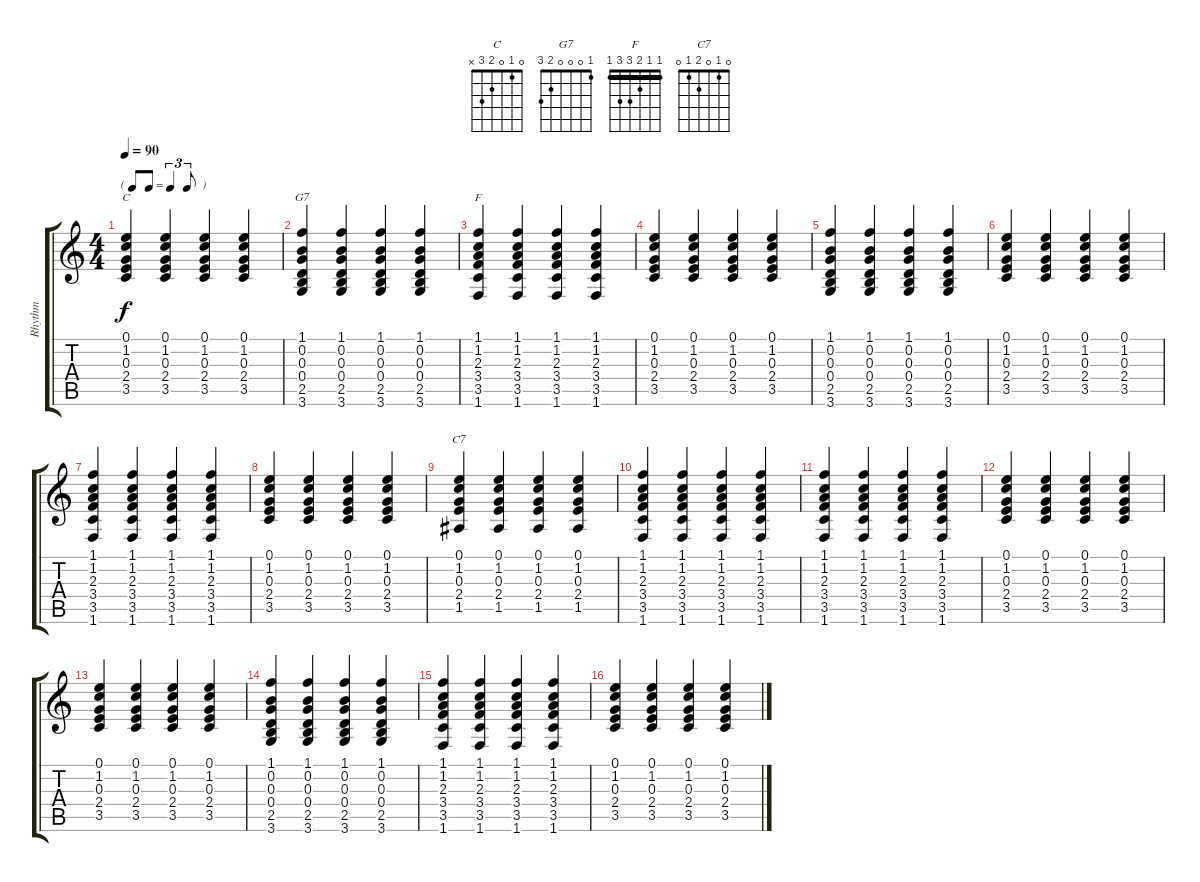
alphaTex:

\track ("Rhythm" "Rhythm") {instrument acousticguitarsteel}
\staff {score tabs}
\tuning (E4 B3 G3 D3 A2 E2) {hide}
\chord ("C" 0 1 0 2 3 x)
\chord ("G7" 1 0 0 0 2 3)
\chord ("F" 1 1 2 3 3 1) {barre 1}
\chord ("C7" 0 1 0 2 1 0)
\ts (4 4)
\tf triplet8th
\tempo 90
\clef g2
\ks c
(0.1 1.2 0.3 2.4 3.5).4{ch "C" dy f} (0.1 1.2 0.3 2.4 3.5).4 (0.1 1.2 0.3 2.4 3.5).4 (0.1 1.2 0.3 2.4 3.5).4 |
(1.1 0.2 0.3 0.4 2.5 3.6).4{ch "G7"} (1.1 0.2 0.3 0.4 2.5 3.6).4 (1.1 0.2 0.3 0.4 2.5 3.6).4 (1.1 0.2 0.3 0.4 2.5 3.6).4 |
(1.1 1.2 2.3 3.4 3.5 1.6).4{ch "F"} (1.1 1.2 2.3 3.4 3.5 1.6).4 (1.1 1.2 2.3 3.4 3.5 1.6).4 (1.1 1.2 2.3 3.4 3.5 1.6).4 |
(0.1 1.2 0.3 2.4 3.5).4 (0.1 1.2 0.3 2.4 3.5).4 (0.1 1.2 0.3 2.4 3.5).4 (0.1 1.2 0.3 2.4 3.5).4 |
(1.1 0.2 0.3 0.4 2.5 3.6).4 (1.1 0.2 0.3 0.4 2.5 3.6).4 (1.1 0.2 0.3 0.4 2.5 3.6).4 (1.1 0.2 0.3 0.4 2.5 3.6).4 |
(0.1 1.2 0.3 2.4 3.5).4 (0.1 1.2 0.3 2.4 3.5).4 (0.1 1.2 0.3 2.4 3.5).4 (0.1 1.2 0.3 2.4 3.5).4 |
(1.1 1.2 2.3 3.4 3.5 1.6).4 (1.1 1.2 2.3 3.4 3.5 1.6).4 (1.1 1.2 2.3 3.4 3.5 1.6).4 (1.1 1.2 2.3 3.4 3.5 1.6).4 |
(0.1 1.2 0.3 2.4 3.5).4 (0.1 1.2 0.3 2.4 3.5).4 (0.1 1.2 0.3 2.4 3.5).4 (0.1 1.2 0.3 2.4 3.5).4 |
(0.1 1.2 0.3 2.4 1.5).4{ch "C7"} (0.1 1.2 0.3 2.4 1.5).4 (0.1 1.2 0.3 2.4 1.5).4 (0.1 1.2 0.3 2.4 1.5).4 |
(1.1 1.2 2.3 3.4 3.5 1.6).4 (1.1 1.2 2.3 3.4 3.5 1.6).4 (1.1 1.2 2.3 3.4 3.5 1.6).4 (1.1 1.2 2.3 3.4 3.5 1.6).4 |
(1.1 1.2 2.3 3.4 3.5 1.6).4 (1.1 1.2 2.3 3.4 3.5 1.6).4 (1.1 1.2 2.3 3.4 3.5 1.6).4 (1.1 1.2 2.3 3.4 3.5 1.6).4 |
(0.1 1.2 0.3 2.4 3.5).4 (0.1 1.2 0.3 2.4 3.5).4 (0.1 1.2 0.3 2.4 3.5).4 (0.1 1.2 0.3 2.4 3.5).4 |
(0.1 1.2 0.3 2.4 3.5).4 (0.1 1.2 0.3 2.4 3.5).4 (0.1 1.2 0.3 2.4 3.5).4 (0.1 1.2 0.3 2.4 3.5).4 |
(1.1 0.2 0.3 0.4 2.5 3.6).4 (1.1 0.2 0.3 0.4 2.5 3.6).4 (1.1 0.2 0.3 0.4 2.5 3.6).4 (1.1 0.2 0.3 0.4 2.5 3.6).4 |
(1.1 1.2 2.3 3.4 3.5 1.6).4 (1.1 1.2 2.3 3.4 3.5 1.6).4 (1.1 1.2 2.3 3.4 3.5 1.6).4 (1.1 1.2 2.3 3.4 3.5 1.6).4 |
(0.1 1.2 0.3 2.4 3.5).4 (0.1 1.2 0.3 2.4 3.5).4 (0.1 1.2 0.3 2.4 3.5).4 (0.1 1.2 0.3 2.4 3.5).4
